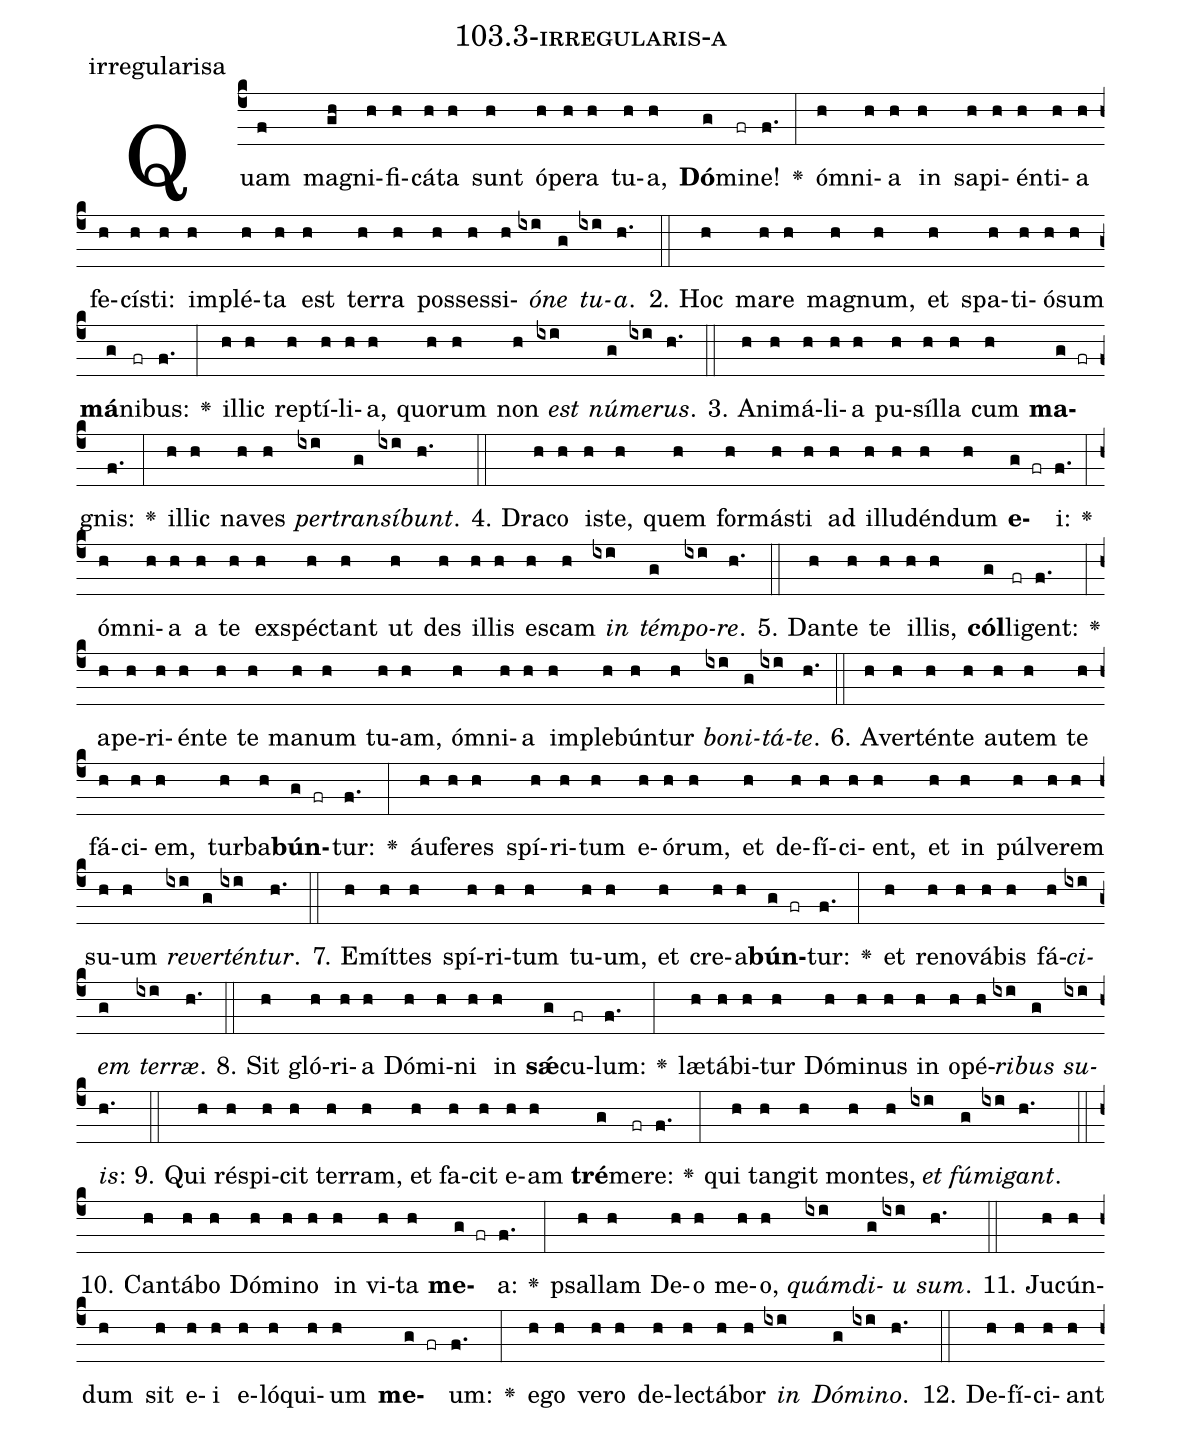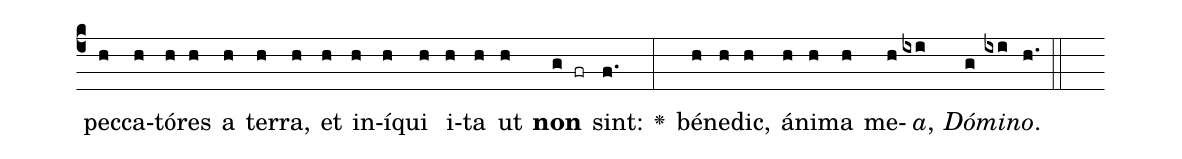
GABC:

name: 103.3-irregularis-a;
annotation: irregularisa;
%%
(c4)Quam(f) ma(gh)gni(h)fi(h)cá(h)ta(h) sunt(h) ó(h)pe(h)ra(h) tu(h)a,(h) <b>Dó</b>(g)mi(fr)ne!(f.) <v>\greheightstar</v>(:) óm(h)ni(h)a(h) in(h) sa(h)pi(h)én(h)ti(h)a(h) fe(h)cís(h)ti:(h) im(h)plé(h)ta(h) est(h) ter(h)ra(h) pos(h)ses(h)si(h)<i>ó</i>(ixi)<i>ne</i>(g) <i>tu</i>(ixi)<i>a</i>.(h.) (::)
2. Hoc(h) ma(h)re(h) ma(h)gnum,(h) et(h) spa(h)ti(h)ó(h)sum(h) <b>má</b>(g)ni(fr)bus:(f.) <v>\greheightstar</v>(:) il(h)lic(h) rep(h)tí(h)li(h)a,(h) quo(h)rum(h) non(h) <i>est</i>(ixi) <i>nú</i>(g)<i>me</i>(ixi)<i>rus</i>.(h.) (::)
3. A(h)ni(h)má(h)li(h)a(h) pu(h)síl(h)la(h) cum(h) <b>ma</b>(g fr)gnis:(f.) <v>\greheightstar</v>(:) il(h)lic(h) na(h)ves(h) <i>per</i>(ixi)<i>trans</i>(g)<i>í</i>(ixi)<i>bunt</i>.(h.) (::)
4. Dra(h)co(h) is(h)te,(h) quem(h) for(h)más(h)ti(h) ad(h) il(h)lu(h)dén(h)dum(h) <b>e</b>(g fr)i:(f.) <v>\greheightstar</v>(:) óm(h)ni(h)a(h) a(h) te(h) ex(h)spéc(h)tant(h) ut(h) des(h) il(h)lis(h) es(h)cam(h) <i>in</i>(ixi) <i>tém</i>(g)<i>po</i>(ixi)<i>re</i>.(h.) (::)
5. Dan(h)te(h) te(h) il(h)lis,(h) <b>cól</b>(g)li(fr)gent:(f.) <v>\greheightstar</v>(:) a(h)pe(h)ri(h)én(h)te(h) te(h) ma(h)num(h) tu(h)am,(h) óm(h)ni(h)a(h) im(h)ple(h)bún(h)tur(h) <i>bo</i>(ixi)<i>ni</i>(g)<i>tá</i>(ixi)<i>te</i>.(h.) (::)
6. A(h)ver(h)tén(h)te(h) au(h)tem(h) te(h) fá(h)ci(h)em,(h) tur(h)ba(h)<b>bún</b>(g fr)tur:(f.) <v>\greheightstar</v>(:) áu(h)fe(h)res(h) spí(h)ri(h)tum(h) e(h)ó(h)rum,(h) et(h) de(h)fí(h)ci(h)ent,(h) et(h) in(h) púl(h)ve(h)rem(h) su(h)um(h) <i>re</i>(ixi)<i>ver</i>(g)<i>tén</i>(ixi)<i>tur</i>.(h.) (::)
7. E(h)mít(h)tes(h) spí(h)ri(h)tum(h) tu(h)um,(h) et(h) cre(h)a(h)<b>bún</b>(g fr)tur:(f.) <v>\greheightstar</v>(:) et(h) re(h)no(h)vá(h)bis(h) fá(h)<i>ci</i>(ixi)<i>em</i>(g) <i>ter</i>(ixi)<i>ræ</i>.(h.) (::)
8. Sit(h) gló(h)ri(h)a(h) Dó(h)mi(h)ni(h) in(h) <b>sǽ</b>(g)cu(fr)lum:(f.) <v>\greheightstar</v>(:) læ(h)tá(h)bi(h)tur(h) Dó(h)mi(h)nus(h) in(h) o(h)pé(h)<i>ri</i>(ixi)<i>bus</i>(g) <i>su</i>(ixi)<i>is</i>:(h.) (::)
9. Qui(h) ré(h)spi(h)cit(h) ter(h)ram,(h) et(h) fa(h)cit(h) e(h)am(h) <b>tré</b>(g)me(fr)re:(f.) <v>\greheightstar</v>(:) qui(h) tan(h)git(h) mon(h)tes,(h) <i>et</i>(ixi) <i>fú</i>(g)<i>mi</i>(ixi)<i>gant</i>.(h.) (::)
10. Can(h)tá(h)bo(h) Dó(h)mi(h)no(h) in(h) vi(h)ta(h) <b>me</b>(g fr)a:(f.) <v>\greheightstar</v>(:) psal(h)lam(h) De(h)o(h) me(h)o,(h) <i>quám</i>(ixi)<i>di</i>(g)<i>u</i>(ixi) <i>sum</i>.(h.) (::)
11. Ju(h)cún(h)dum(h) sit(h) e(h)i(h) e(h)ló(h)qui(h)um(h) <b>me</b>(g fr)um:(f.) <v>\greheightstar</v>(:) e(h)go(h) ve(h)ro(h) de(h)lec(h)tá(h)bor(h) <i>in</i>(ixi) <i>Dó</i>(g)<i>mi</i>(ixi)<i>no</i>.(h.) (::)
12. De(h)fí(h)ci(h)ant(h) pec(h)ca(h)tó(h)res(h) a(h) ter(h)ra,(h) et(h) in(h)í(h)qui(h) i(h)ta(h) ut(h) <b>non</b>(g fr) sint:(f.) <v>\greheightstar</v>(:) bé(h)ne(h)dic,(h) á(h)ni(h)ma(h) me(h)<i>a</i>,(ixi) <i>Dó</i>(g)<i>mi</i>(ixi)<i>no</i>.(h.) (::)
